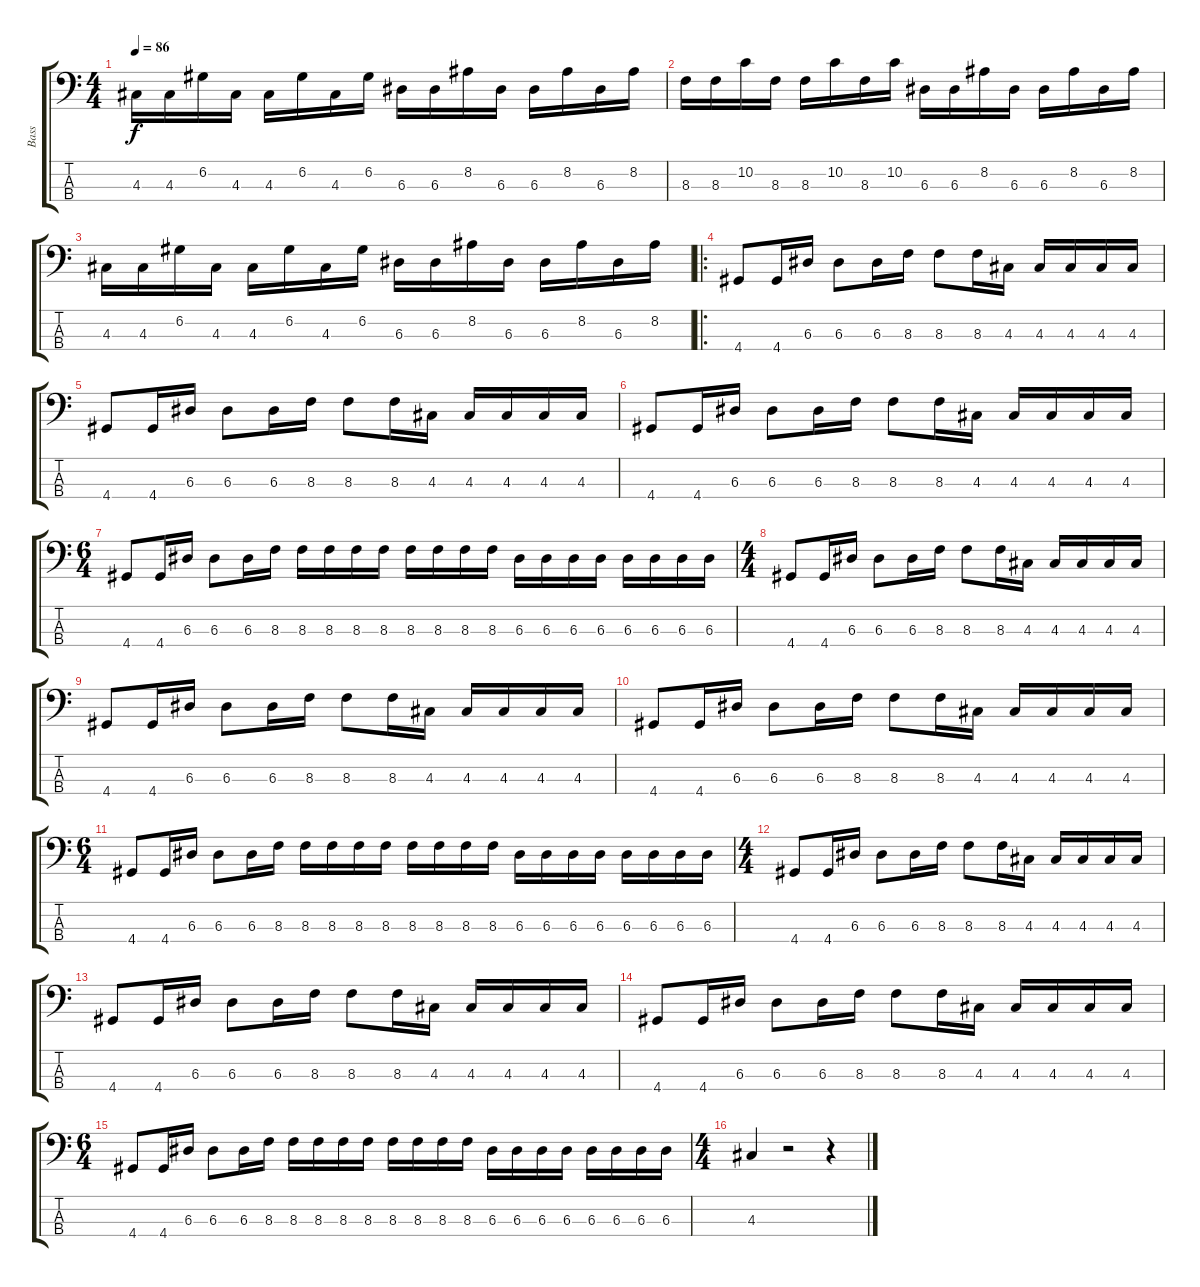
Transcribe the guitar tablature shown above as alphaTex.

\track ("Bass" "Bass") {instrument electricbassfinger}
\staff {score tabs}
\tuning (G2 D2 A1 E1) {hide}
\ts (4 4)
\tempo 86
\clef f4
\ks c
4.3.16{dy f} 4.3.16 6.2.16 4.3.16 4.3.16 6.2.16 4.3.16 6.2.16 6.3.16 6.3.16 8.2.16 6.3.16 6.3.16 8.2.16 6.3.16 8.2.16 |
8.3.16 8.3.16 10.2.16 8.3.16 8.3.16 10.2.16 8.3.16 10.2.16 6.3.16 6.3.16 8.2.16 6.3.16 6.3.16 8.2.16 6.3.16 8.2.16 |
4.3.16 4.3.16 6.2.16 4.3.16 4.3.16 6.2.16 4.3.16 6.2.16 6.3.16 6.3.16 8.2.16 6.3.16 6.3.16 8.2.16 6.3.16 8.2.16 |
\ro
4.4.8 4.4.16 6.3.16 6.3.8 6.3.16 8.3.16 8.3.8 8.3.16 4.3.16 4.3.16 4.3.16 4.3.16 4.3.16 |
4.4.8 4.4.16 6.3.16 6.3.8 6.3.16 8.3.16 8.3.8 8.3.16 4.3.16 4.3.16 4.3.16 4.3.16 4.3.16 |
4.4.8 4.4.16 6.3.16 6.3.8 6.3.16 8.3.16 8.3.8 8.3.16 4.3.16 4.3.16 4.3.16 4.3.16 4.3.16 |
\ts (6 4)
4.4.8 4.4.16 6.3.16 6.3.8 6.3.16 8.3.16 8.3.16 8.3.16 8.3.16 8.3.16 8.3.16 8.3.16 8.3.16 8.3.16 6.3.16 6.3.16 6.3.16 6.3.16 6.3.16 6.3.16 6.3.16 6.3.16 |
\ts (4 4)
4.4.8 4.4.16 6.3.16 6.3.8 6.3.16 8.3.16 8.3.8 8.3.16 4.3.16 4.3.16 4.3.16 4.3.16 4.3.16 |
4.4.8 4.4.16 6.3.16 6.3.8 6.3.16 8.3.16 8.3.8 8.3.16 4.3.16 4.3.16 4.3.16 4.3.16 4.3.16 |
4.4.8 4.4.16 6.3.16 6.3.8 6.3.16 8.3.16 8.3.8 8.3.16 4.3.16 4.3.16 4.3.16 4.3.16 4.3.16 |
\ts (6 4)
4.4.8 4.4.16 6.3.16 6.3.8 6.3.16 8.3.16 8.3.16 8.3.16 8.3.16 8.3.16 8.3.16 8.3.16 8.3.16 8.3.16 6.3.16 6.3.16 6.3.16 6.3.16 6.3.16 6.3.16 6.3.16 6.3.16 |
\ts (4 4)
4.4.8 4.4.16 6.3.16 6.3.8 6.3.16 8.3.16 8.3.8 8.3.16 4.3.16 4.3.16 4.3.16 4.3.16 4.3.16 |
4.4.8 4.4.16 6.3.16 6.3.8 6.3.16 8.3.16 8.3.8 8.3.16 4.3.16 4.3.16 4.3.16 4.3.16 4.3.16 |
4.4.8 4.4.16 6.3.16 6.3.8 6.3.16 8.3.16 8.3.8 8.3.16 4.3.16 4.3.16 4.3.16 4.3.16 4.3.16 |
\ts (6 4)
4.4.8 4.4.16 6.3.16 6.3.8 6.3.16 8.3.16 8.3.16 8.3.16 8.3.16 8.3.16 8.3.16 8.3.16 8.3.16 8.3.16 6.3.16 6.3.16 6.3.16 6.3.16 6.3.16 6.3.16 6.3.16 6.3.16 |
\ts (4 4)
4.3.4 r.2 r.4
